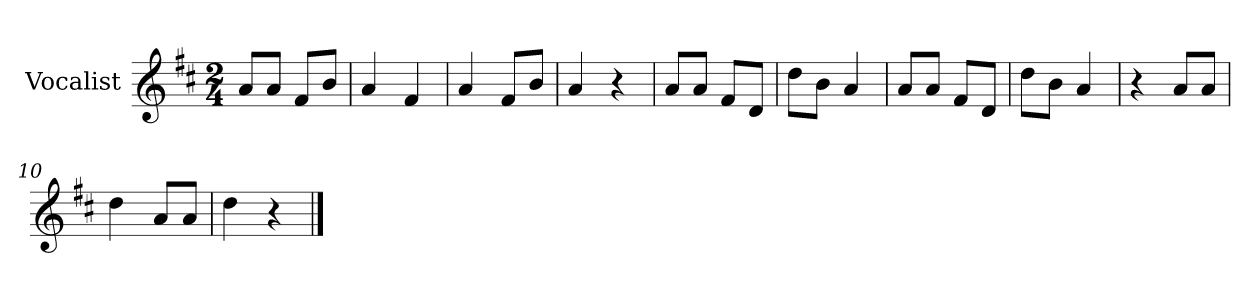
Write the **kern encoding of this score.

**kern
*part1
*staff1
*I"Vocalist
*k[f#c#]
*D:
*M2/4
=1
8aL
8aJ
8f#L
8bJ
=2
4a
4f#
=3
4a
8f#L
8bJ
=4
4a
4r
=5
8aL
8aJ
8f#L
8dJ
=6
8ddL
8bJ
4a
=7
8aL
8aJ
8f#L
8dJ
=8
8ddL
8bJ
4a
=9
4r
8aL
8aJ
=10
4dd
8aL
8aJ
=11
4dd
4r
==
*-
